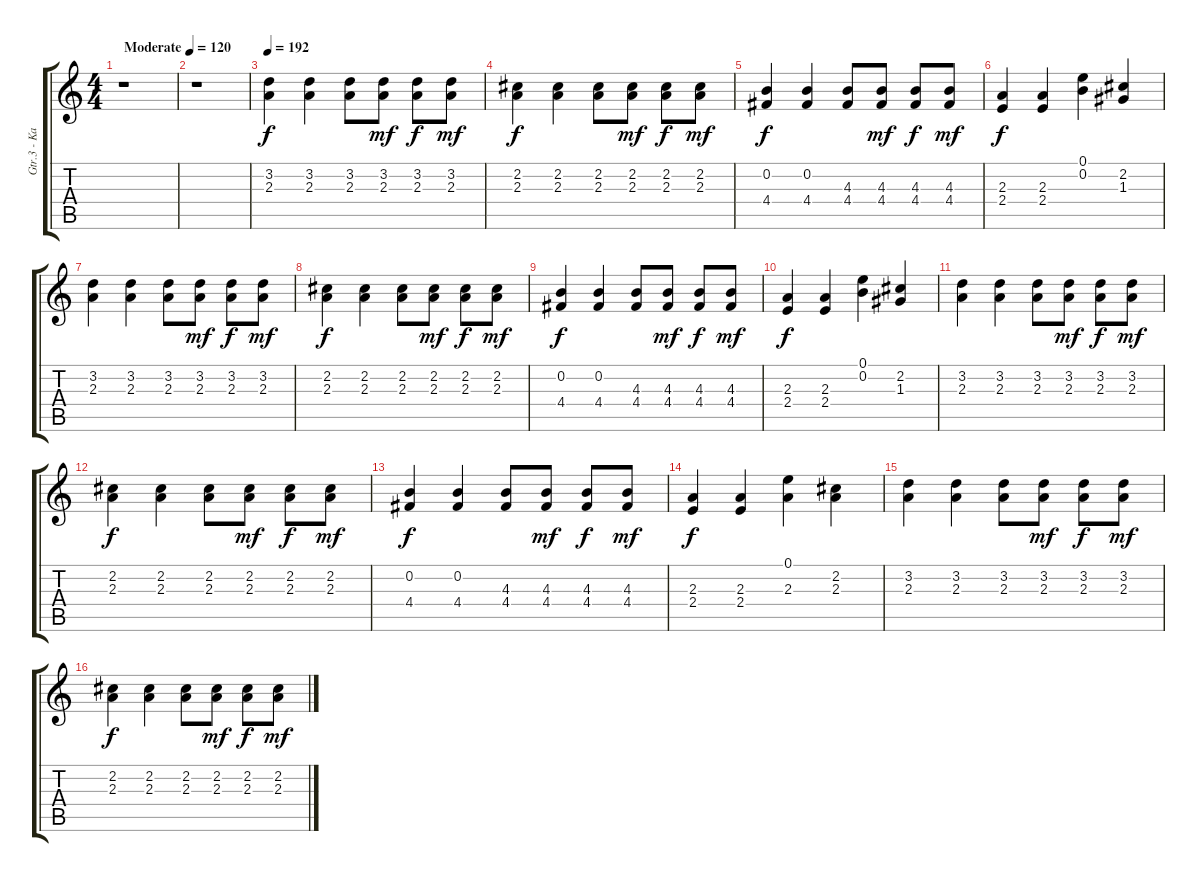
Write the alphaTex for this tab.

\track ("Gtr.3 - Ka" "Gtr.3 - Ka") {instrument distortionguitar}
\staff {score tabs}
\tuning (E4 B3 G3 D3 A2 E2) {hide}
\ts (4 4)
\tempo (120 "Moderate")
\clef g2
\ks c
r.1{dy f instrument distortionguitar} |
r.1 |
\tempo 192
(3.2 2.3).4 (3.2 2.3).4 (3.2 2.3).8 (3.2 2.3).8{dy mf} (3.2 2.3).8{dy f} (3.2 2.3).8{dy mf} |
(2.2 2.3).4{dy f} (2.2 2.3).4 (2.2 2.3).8 (2.2 2.3).8{dy mf} (2.2 2.3).8{dy f} (2.2 2.3).8{dy mf} |
(0.2 4.4).4{dy f} (0.2 4.4).4 (4.3 4.4).8 (4.3 4.4).8{dy mf} (4.3 4.4).8{dy f} (4.3 4.4).8{dy mf} |
(2.3 2.4).4{dy f} (2.3 2.4).4 (0.1 0.2).4 (2.2 1.3).4 |
(3.2 2.3).4 (3.2 2.3).4 (3.2 2.3).8 (3.2 2.3).8{dy mf} (3.2 2.3).8{dy f} (3.2 2.3).8{dy mf} |
(2.2 2.3).4{dy f} (2.2 2.3).4 (2.2 2.3).8 (2.2 2.3).8{dy mf} (2.2 2.3).8{dy f} (2.2 2.3).8{dy mf} |
(0.2 4.4).4{dy f} (0.2 4.4).4 (4.3 4.4).8 (4.3 4.4).8{dy mf} (4.3 4.4).8{dy f} (4.3 4.4).8{dy mf} |
(2.3 2.4).4{dy f} (2.3 2.4).4 (0.1 0.2).4 (2.2 1.3).4 |
(3.2 2.3).4 (3.2 2.3).4 (3.2 2.3).8 (3.2 2.3).8{dy mf} (3.2 2.3).8{dy f} (3.2 2.3).8{dy mf} |
(2.2 2.3).4{dy f} (2.2 2.3).4 (2.2 2.3).8 (2.2 2.3).8{dy mf} (2.2 2.3).8{dy f} (2.2 2.3).8{dy mf} |
(0.2 4.4).4{dy f} (0.2 4.4).4 (4.3 4.4).8 (4.3 4.4).8{dy mf} (4.3 4.4).8{dy f} (4.3 4.4).8{dy mf} |
(2.3 2.4).4{dy f} (2.3 2.4).4 (0.1 2.3).4 (2.2 2.3).4 |
(3.2 2.3).4 (3.2 2.3).4 (3.2 2.3).8 (3.2 2.3).8{dy mf} (3.2 2.3).8{dy f} (3.2 2.3).8{dy mf} |
(2.2 2.3).4{dy f} (2.2 2.3).4 (2.2 2.3).8 (2.2 2.3).8{dy mf} (2.2 2.3).8{dy f} (2.2 2.3).8{dy mf}
